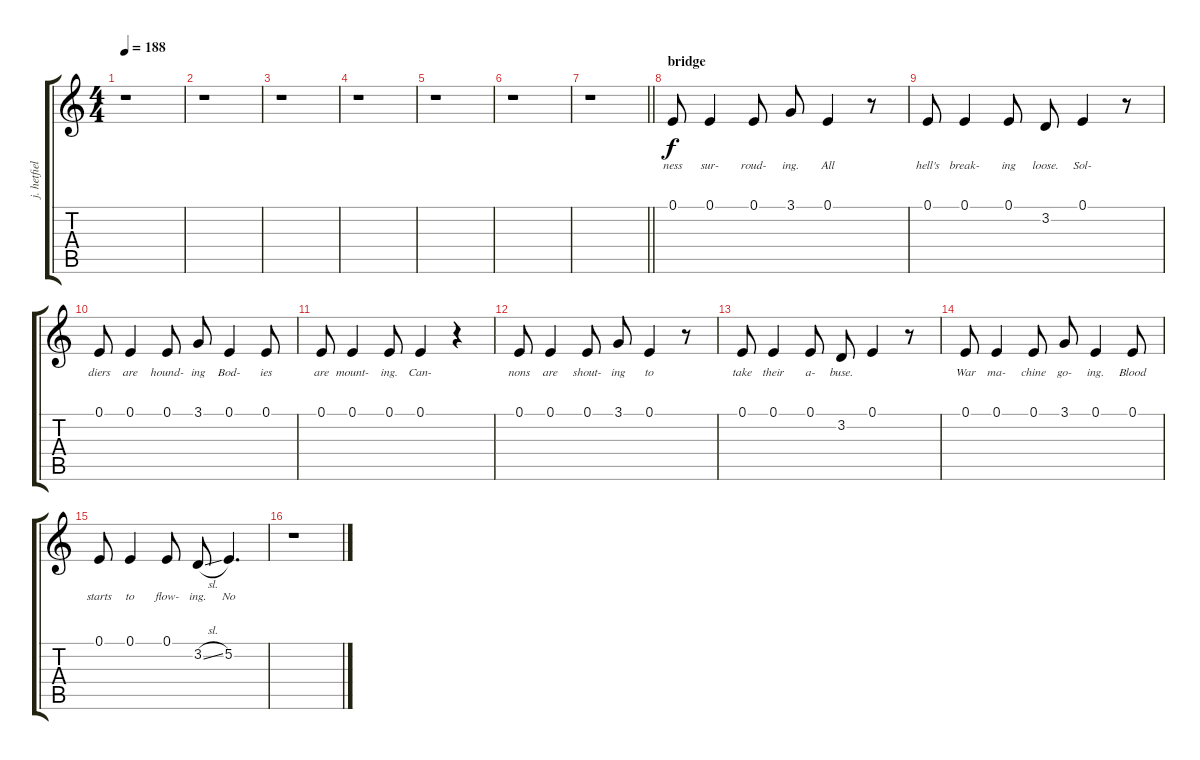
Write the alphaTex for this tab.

\track ("j. hetfield - vocals" "j. hetfiel") {instrument altosax}
\staff {score tabs}
\tuning (E4 B3 G3 D3 A2 E2) {hide}
\ts (4 4)
\tempo 188
\clef g2
\ks c
r.1{dy f} |
r.1 |
r.1 |
r.1 |
r.1 |
r.1 |
\barLineRight lightlight
r.1 |
\section ("" "bridge")
0.1.8{lyrics (0 "ness") lyrics (1 "") lyrics (2 "") lyrics (3 "") lyrics (4 "")} 0.1.4{lyrics (0 "sur-") lyrics (1 "") lyrics (2 "") lyrics (3 "") lyrics (4 "")} 0.1.8{lyrics (0 "roud-") lyrics (1 "") lyrics (2 "") lyrics (3 "") lyrics (4 "")} 3.1.8{lyrics (0 "ing.") lyrics (1 "") lyrics (2 "") lyrics (3 "") lyrics (4 "")} 0.1.4{lyrics (0 "All") lyrics (1 "") lyrics (2 "") lyrics (3 "") lyrics (4 "")} r.8 |
0.1.8{lyrics (0 "hell's") lyrics (1 "") lyrics (2 "") lyrics (3 "") lyrics (4 "")} 0.1.4{lyrics (0 "break-") lyrics (1 "") lyrics (2 "") lyrics (3 "") lyrics (4 "")} 0.1.8{lyrics (0 "ing") lyrics (1 "") lyrics (2 "") lyrics (3 "") lyrics (4 "")} 3.2.8{lyrics (0 "loose.") lyrics (1 "") lyrics (2 "") lyrics (3 "") lyrics (4 "")} 0.1.4{lyrics (0 "Sol-") lyrics (1 "") lyrics (2 "") lyrics (3 "") lyrics (4 "")} r.8 |
0.1.8{lyrics (0 "diers") lyrics (1 "") lyrics (2 "") lyrics (3 "") lyrics (4 "")} 0.1.4{lyrics (0 "are") lyrics (1 "") lyrics (2 "") lyrics (3 "") lyrics (4 "")} 0.1.8{lyrics (0 "hound-") lyrics (1 "") lyrics (2 "") lyrics (3 "") lyrics (4 "")} 3.1.8{lyrics (0 "ing") lyrics (1 "") lyrics (2 "") lyrics (3 "") lyrics (4 "")} 0.1.4{lyrics (0 "Bod-") lyrics (1 "") lyrics (2 "") lyrics (3 "") lyrics (4 "")} 0.1.8{lyrics (0 "ies") lyrics (1 "") lyrics (2 "") lyrics (3 "") lyrics (4 "")} |
0.1.8{lyrics (0 "are") lyrics (1 "") lyrics (2 "") lyrics (3 "") lyrics (4 "")} 0.1.4{lyrics (0 "mount-") lyrics (1 "") lyrics (2 "") lyrics (3 "") lyrics (4 "")} 0.1.8{lyrics (0 "ing.") lyrics (1 "") lyrics (2 "") lyrics (3 "") lyrics (4 "")} 0.1.4{lyrics (0 "Can-") lyrics (1 "") lyrics (2 "") lyrics (3 "") lyrics (4 "")} r.4 |
0.1.8{lyrics (0 "nons") lyrics (1 "") lyrics (2 "") lyrics (3 "") lyrics (4 "")} 0.1.4{lyrics (0 "are") lyrics (1 "") lyrics (2 "") lyrics (3 "") lyrics (4 "")} 0.1.8{lyrics (0 "shout-") lyrics (1 "") lyrics (2 "") lyrics (3 "") lyrics (4 "")} 3.1.8{lyrics (0 "ing") lyrics (1 "") lyrics (2 "") lyrics (3 "") lyrics (4 "")} 0.1.4{lyrics (0 "to") lyrics (1 "") lyrics (2 "") lyrics (3 "") lyrics (4 "")} r.8 |
0.1.8{lyrics (0 "take") lyrics (1 "") lyrics (2 "") lyrics (3 "") lyrics (4 "")} 0.1.4{lyrics (0 "their") lyrics (1 "") lyrics (2 "") lyrics (3 "") lyrics (4 "")} 0.1.8{lyrics (0 "a-") lyrics (1 "") lyrics (2 "") lyrics (3 "") lyrics (4 "")} 3.2.8{lyrics (0 "buse.") lyrics (1 "") lyrics (2 "") lyrics (3 "") lyrics (4 "")} 0.1.4{lyrics (0 "") lyrics (1 "") lyrics (2 "") lyrics (3 "") lyrics (4 "")} r.8 |
0.1.8{lyrics (0 "War") lyrics (1 "") lyrics (2 "") lyrics (3 "") lyrics (4 "")} 0.1.4{lyrics (0 "ma-") lyrics (1 "") lyrics (2 "") lyrics (3 "") lyrics (4 "")} 0.1.8{lyrics (0 "chine") lyrics (1 "") lyrics (2 "") lyrics (3 "") lyrics (4 "")} 3.1.8{lyrics (0 "go-") lyrics (1 "") lyrics (2 "") lyrics (3 "") lyrics (4 "")} 0.1.4{lyrics (0 "ing.") lyrics (1 "") lyrics (2 "") lyrics (3 "") lyrics (4 "")} 0.1.8{lyrics (0 "Blood") lyrics (1 "") lyrics (2 "") lyrics (3 "") lyrics (4 "")} |
0.1.8{lyrics (0 "starts") lyrics (1 "") lyrics (2 "") lyrics (3 "") lyrics (4 "")} 0.1.4{lyrics (0 "to") lyrics (1 "") lyrics (2 "") lyrics (3 "") lyrics (4 "")} 0.1.8{lyrics (0 "flow-") lyrics (1 "") lyrics (2 "") lyrics (3 "") lyrics (4 "")} 3.2{sl}.8{lyrics (0 "ing.") lyrics (1 "") lyrics (2 "") lyrics (3 "") lyrics (4 "")} 5.2.4{d lyrics (0 "No") lyrics (1 "") lyrics (2 "") lyrics (3 "") lyrics (4 "")} |
r.1
